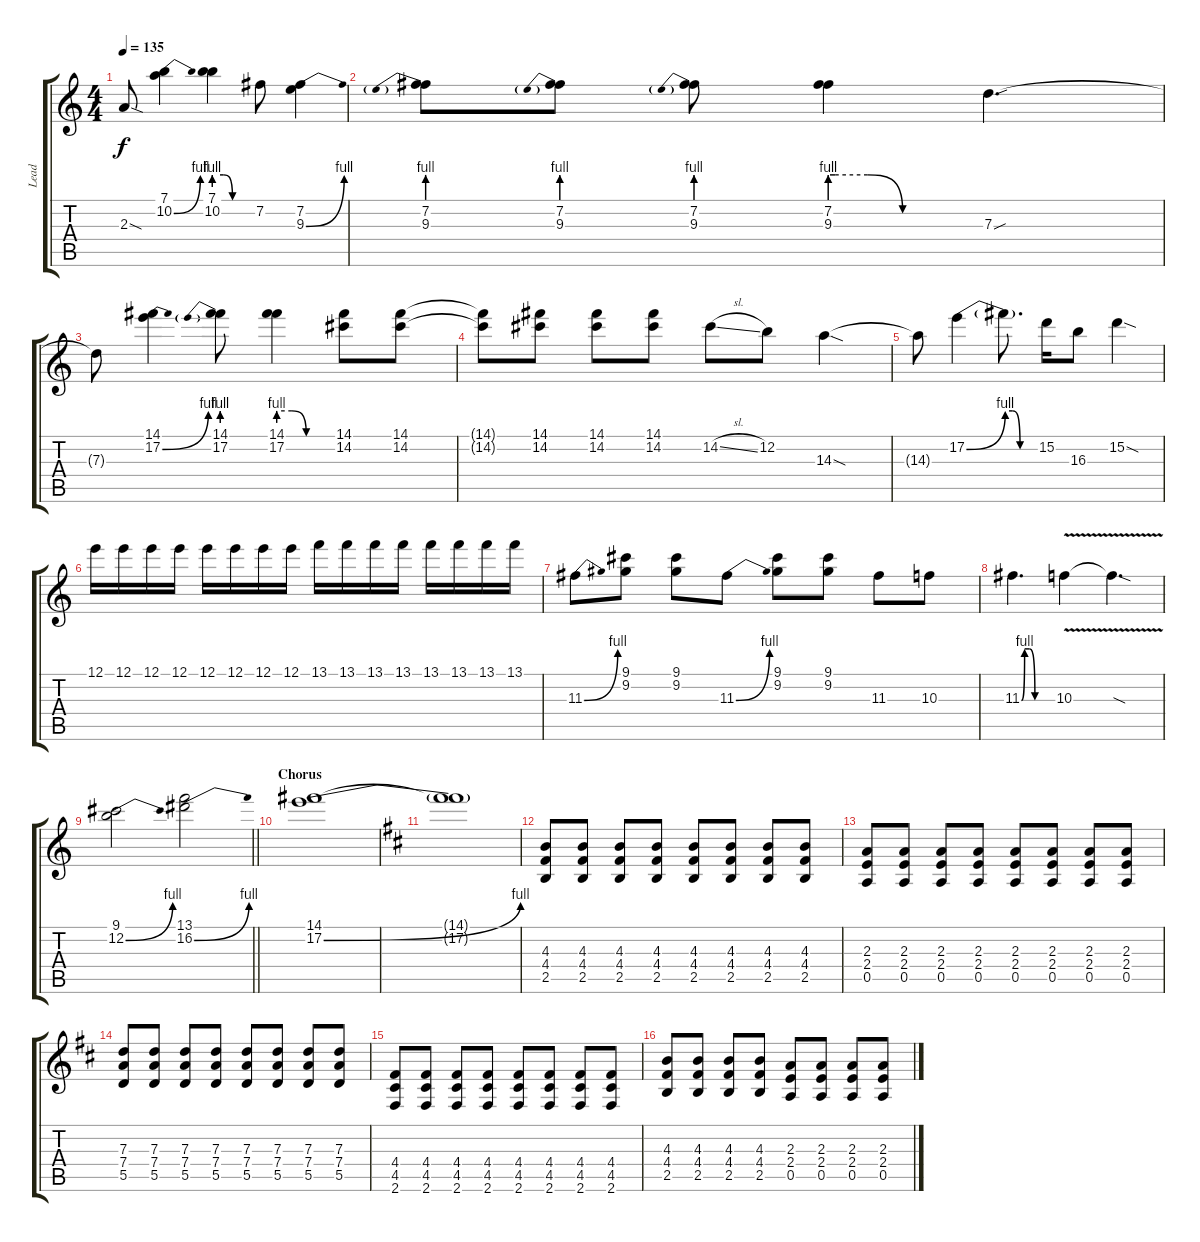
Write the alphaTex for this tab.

\track ("Lead" "Lead") {instrument overdrivenguitar}
\staff {score tabs}
\tuning (E4 B3 G3 D3 A2 E2) {hide}
\ts (4 4)
\tempo 135
\clef g2
\ks c
2.3{sod t}.8{dy f} (7.1 10.2{be (bend 0 0 60 4)}).4 (7.1 10.2{be (custom 0 4 15 4 29 0 60 0)}).4 7.2.8 (7.2 9.3{be (bend 0 0 60 4)}).4 |
(7.2 9.3{be (prebend 0 4 60 4)}).8 (7.2 9.3{be (prebend 0 4 60 4)}).8 (7.2 9.3{be (prebend 0 4 60 4)}).8 (7.2 9.3{be (custom 0 4 2 4 15 4 29 0 60 0)}).4 7.3{sou}.4{d} |
7.3{t}.8 (14.1 17.2{be (bend 0 0 60 4)}).4 (14.1 17.2{be (prebend 0 4 60 4)}).8 (14.1 17.2{be (custom 0 4 15 4 31 0 57 0 60 0)}).4 (14.1 14.2).8 (14.1 14.2).8 |
(14.1{t} 14.2{t}).8 (14.1 14.2).8 (14.1 14.2).8 (14.1 14.2).8 14.2{sl}.8 12.2.8 14.3{sod}.4 |
14.3{t}.8 17.2{be (bend 0 0 60 4)}.4 17.2{be (custom 0 4 15 4 30 0 60 0) t}.8{d} 15.2.16 16.3.8 15.2{sod}.4 |
12.1.16 12.1.16 12.1.16 12.1.16 12.1.16 12.1.16 12.1.16 12.1.16 13.1.16 13.1.16 13.1.16 13.1.16 13.1.16 13.1.16 13.1.16 13.1.16 |
11.3{be (bend 0 0 60 4)}.8 (9.1 9.2).8 (9.1 9.2).8 11.3{be (bend 0 0 60 4)}.8 (9.1 9.2).8 (9.1 9.2).8 11.3.8 10.3.8 |
11.3{be (custom 0 0 6 4 15 4 26 0 60 0)}.4{d} 10.3{v}.4 10.3{sod t}.4{d} |
\barLineRight lightlight
(9.1 12.2{be (bend 0 0 60 4)}).2 (13.1 16.2{be (bend 0 0 60 4)}).2 |
\section ("" "Chorus")
(14.1 17.2{be (bend 0 0 60 4)}).1 |
\ks d
(14.1{t} 17.2{t}).1 |
(4.3 4.4 2.5).8 (4.3 4.4 2.5).8 (4.3 4.4 2.5).8 (4.3 4.4 2.5).8 (4.3 4.4 2.5).8 (4.3 4.4 2.5).8 (4.3 4.4 2.5).8 (4.3 4.4 2.5).8 |
(2.3 2.4 0.5).8 (2.3 2.4 0.5).8 (2.3 2.4 0.5).8 (2.3 2.4 0.5).8 (2.3 2.4 0.5).8 (2.3 2.4 0.5).8 (2.3 2.4 0.5).8 (2.3 2.4 0.5).8 |
(7.3 7.4 5.5).8 (7.3 7.4 5.5).8 (7.3 7.4 5.5).8 (7.3 7.4 5.5).8 (7.3 7.4 5.5).8 (7.3 7.4 5.5).8 (7.3 7.4 5.5).8 (7.3 7.4 5.5).8 |
(4.4 4.5 2.6).8 (4.4 4.5 2.6).8 (4.4 4.5 2.6).8 (4.4 4.5 2.6).8 (4.4 4.5 2.6).8 (4.4 4.5 2.6).8 (4.4 4.5 2.6).8 (4.4 4.5 2.6).8 |
(4.3 4.4 2.5).8 (4.3 4.4 2.5).8 (4.3 4.4 2.5).8 (4.3 4.4 2.5).8 (2.3 2.4 0.5).8 (2.3 2.4 0.5).8 (2.3 2.4 0.5).8 (2.3 2.4 0.5).8
